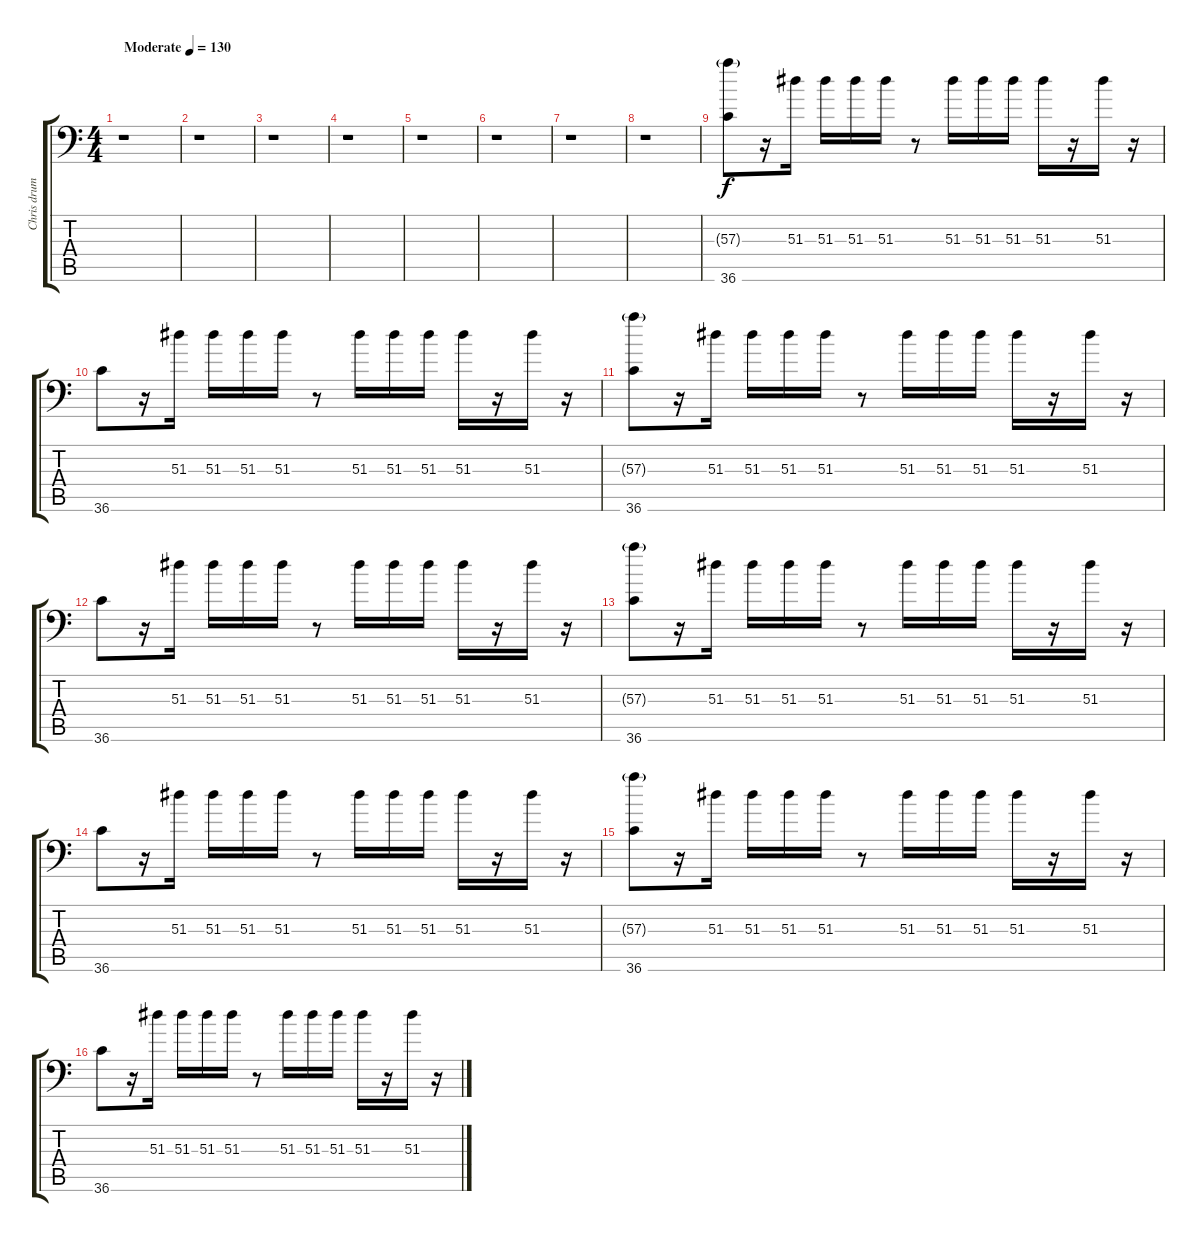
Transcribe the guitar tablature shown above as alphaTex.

\track ("Chris drums" "Chris drum") {instrument acousticgrandpiano}
\staff {score tabs}
\tuning (C-1 C-1 C-1 C-1 C-1 C-1) {hide}
\ts (4 4)
\tempo (130 "Moderate")
\clef f4
\ks c
r.1{dy f instrument acousticgrandpiano} |
r.1 |
r.1 |
r.1 |
r.1 |
r.1 |
r.1 |
r.1 |
(57.3{g} 36.6).8 r.16 51.3.16 51.3.16 51.3.16 51.3.16 r.8 51.3.16 51.3.16 51.3.16 51.3.16 r.16 51.3.16 r.16 |
36.6.8 r.16 51.3.16 51.3.16 51.3.16 51.3.16 r.8 51.3.16 51.3.16 51.3.16 51.3.16 r.16 51.3.16 r.16 |
(57.3{g} 36.6).8 r.16 51.3.16 51.3.16 51.3.16 51.3.16 r.8 51.3.16 51.3.16 51.3.16 51.3.16 r.16 51.3.16 r.16 |
36.6.8 r.16 51.3.16 51.3.16 51.3.16 51.3.16 r.8 51.3.16 51.3.16 51.3.16 51.3.16 r.16 51.3.16 r.16 |
(57.3{g} 36.6).8 r.16 51.3.16 51.3.16 51.3.16 51.3.16 r.8 51.3.16 51.3.16 51.3.16 51.3.16 r.16 51.3.16 r.16 |
36.6.8 r.16 51.3.16 51.3.16 51.3.16 51.3.16 r.8 51.3.16 51.3.16 51.3.16 51.3.16 r.16 51.3.16 r.16 |
(57.3{g} 36.6).8 r.16 51.3.16 51.3.16 51.3.16 51.3.16 r.8 51.3.16 51.3.16 51.3.16 51.3.16 r.16 51.3.16 r.16 |
36.6.8 r.16 51.3.16 51.3.16 51.3.16 51.3.16 r.8 51.3.16 51.3.16 51.3.16 51.3.16 r.16 51.3.16 r.16
